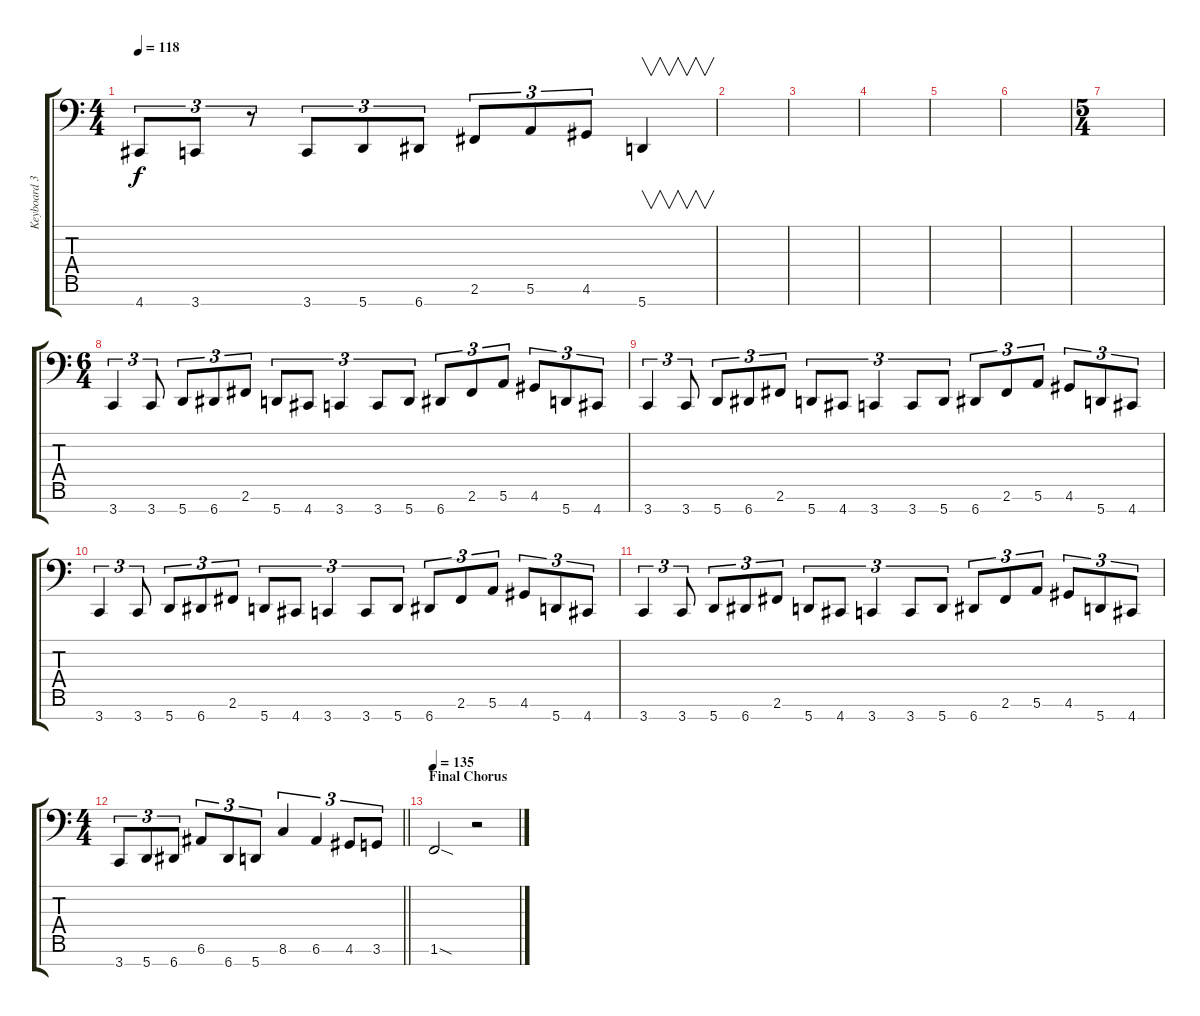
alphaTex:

\track ("Keyboard 3 (Lead)" "Keyboard 3") {instrument lead2sawtooth}
\staff {score tabs}
\tuning (E4 B3 G3 D3 A2 E2 A1) {hide}
\ts (4 4)
\tempo 118
\clef f4
\ks c
4.7.8{tu (3 2) dy f} 3.7.8{tu (3 2)} r.8{tu (3 2)} 3.7.8{tu (3 2)} 5.7.8{tu (3 2)} 6.7.8{tu (3 2)} 2.6.8{tu (3 2)} 5.6.8{tu (3 2)} 4.6.8{tu (3 2)} 5.7.4{v} |
|
|
|
|
|
\ts (5 4)
|
\ts (6 4)
3.7.4{tu (3 2)} 3.7.8{tu (3 2)} 5.7.8{tu (3 2)} 6.7.8{tu (3 2)} 2.6.8{tu (3 2)} 5.7.8{tu (3 2)} 4.7.8{tu (3 2)} 3.7.4{tu (3 2)} 3.7.8{tu (3 2)} 5.7.8{tu (3 2)} 6.7.8{tu (3 2)} 2.6.8{tu (3 2)} 5.6.8{tu (3 2)} 4.6.8{tu (3 2)} 5.7.8{tu (3 2)} 4.7.8{tu (3 2)} |
3.7.4{tu (3 2)} 3.7.8{tu (3 2)} 5.7.8{tu (3 2)} 6.7.8{tu (3 2)} 2.6.8{tu (3 2)} 5.7.8{tu (3 2)} 4.7.8{tu (3 2)} 3.7.4{tu (3 2)} 3.7.8{tu (3 2)} 5.7.8{tu (3 2)} 6.7.8{tu (3 2)} 2.6.8{tu (3 2)} 5.6.8{tu (3 2)} 4.6.8{tu (3 2)} 5.7.8{tu (3 2)} 4.7.8{tu (3 2)} |
3.7.4{tu (3 2)} 3.7.8{tu (3 2)} 5.7.8{tu (3 2)} 6.7.8{tu (3 2)} 2.6.8{tu (3 2)} 5.7.8{tu (3 2)} 4.7.8{tu (3 2)} 3.7.4{tu (3 2)} 3.7.8{tu (3 2)} 5.7.8{tu (3 2)} 6.7.8{tu (3 2)} 2.6.8{tu (3 2)} 5.6.8{tu (3 2)} 4.6.8{tu (3 2)} 5.7.8{tu (3 2)} 4.7.8{tu (3 2)} |
3.7.4{tu (3 2)} 3.7.8{tu (3 2)} 5.7.8{tu (3 2)} 6.7.8{tu (3 2)} 2.6.8{tu (3 2)} 5.7.8{tu (3 2)} 4.7.8{tu (3 2)} 3.7.4{tu (3 2)} 3.7.8{tu (3 2)} 5.7.8{tu (3 2)} 6.7.8{tu (3 2)} 2.6.8{tu (3 2)} 5.6.8{tu (3 2)} 4.6.8{tu (3 2)} 5.7.8{tu (3 2)} 4.7.8{tu (3 2)} |
\ts (4 4)
\barLineRight lightlight
3.7.8{tu (3 2)} 5.7.8{tu (3 2)} 6.7.8{tu (3 2)} 6.6.8{tu (3 2)} 6.7.8{tu (3 2)} 5.7.8{tu (3 2)} 8.6.4{tu (3 2)} 6.6.4{tu (3 2)} 4.6.8{tu (3 2)} 3.6.8{tu (3 2)} |
\section ("" "Final Chorus")
\tempo 135
1.6{sod}.2 r.2
